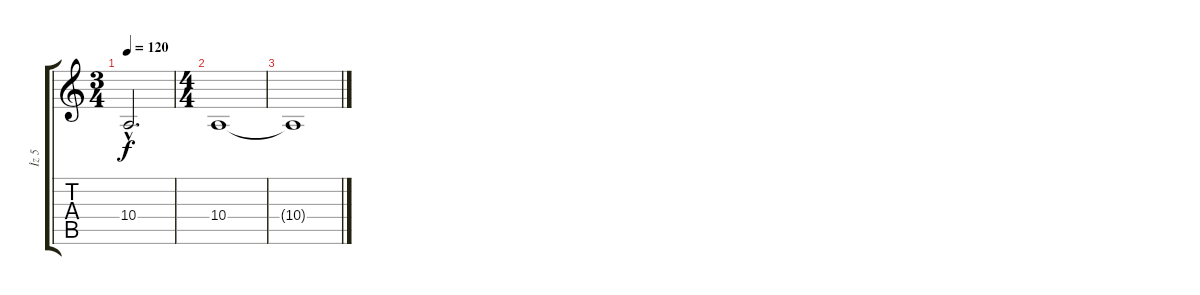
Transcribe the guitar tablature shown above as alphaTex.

\track ("İz 5" "İz 5") {instrument acousticgrandpiano}
\staff {score tabs}
\tuning (Db4 Ab3 E3 B2 Gb2 Db2) {hide}
\ts (3 4)
\tempo 120
\clef g2
\ks c
10.4{hac}.2{d dy f} |
\ts (4 4)
10.4.1 |
10.4{t}.1
